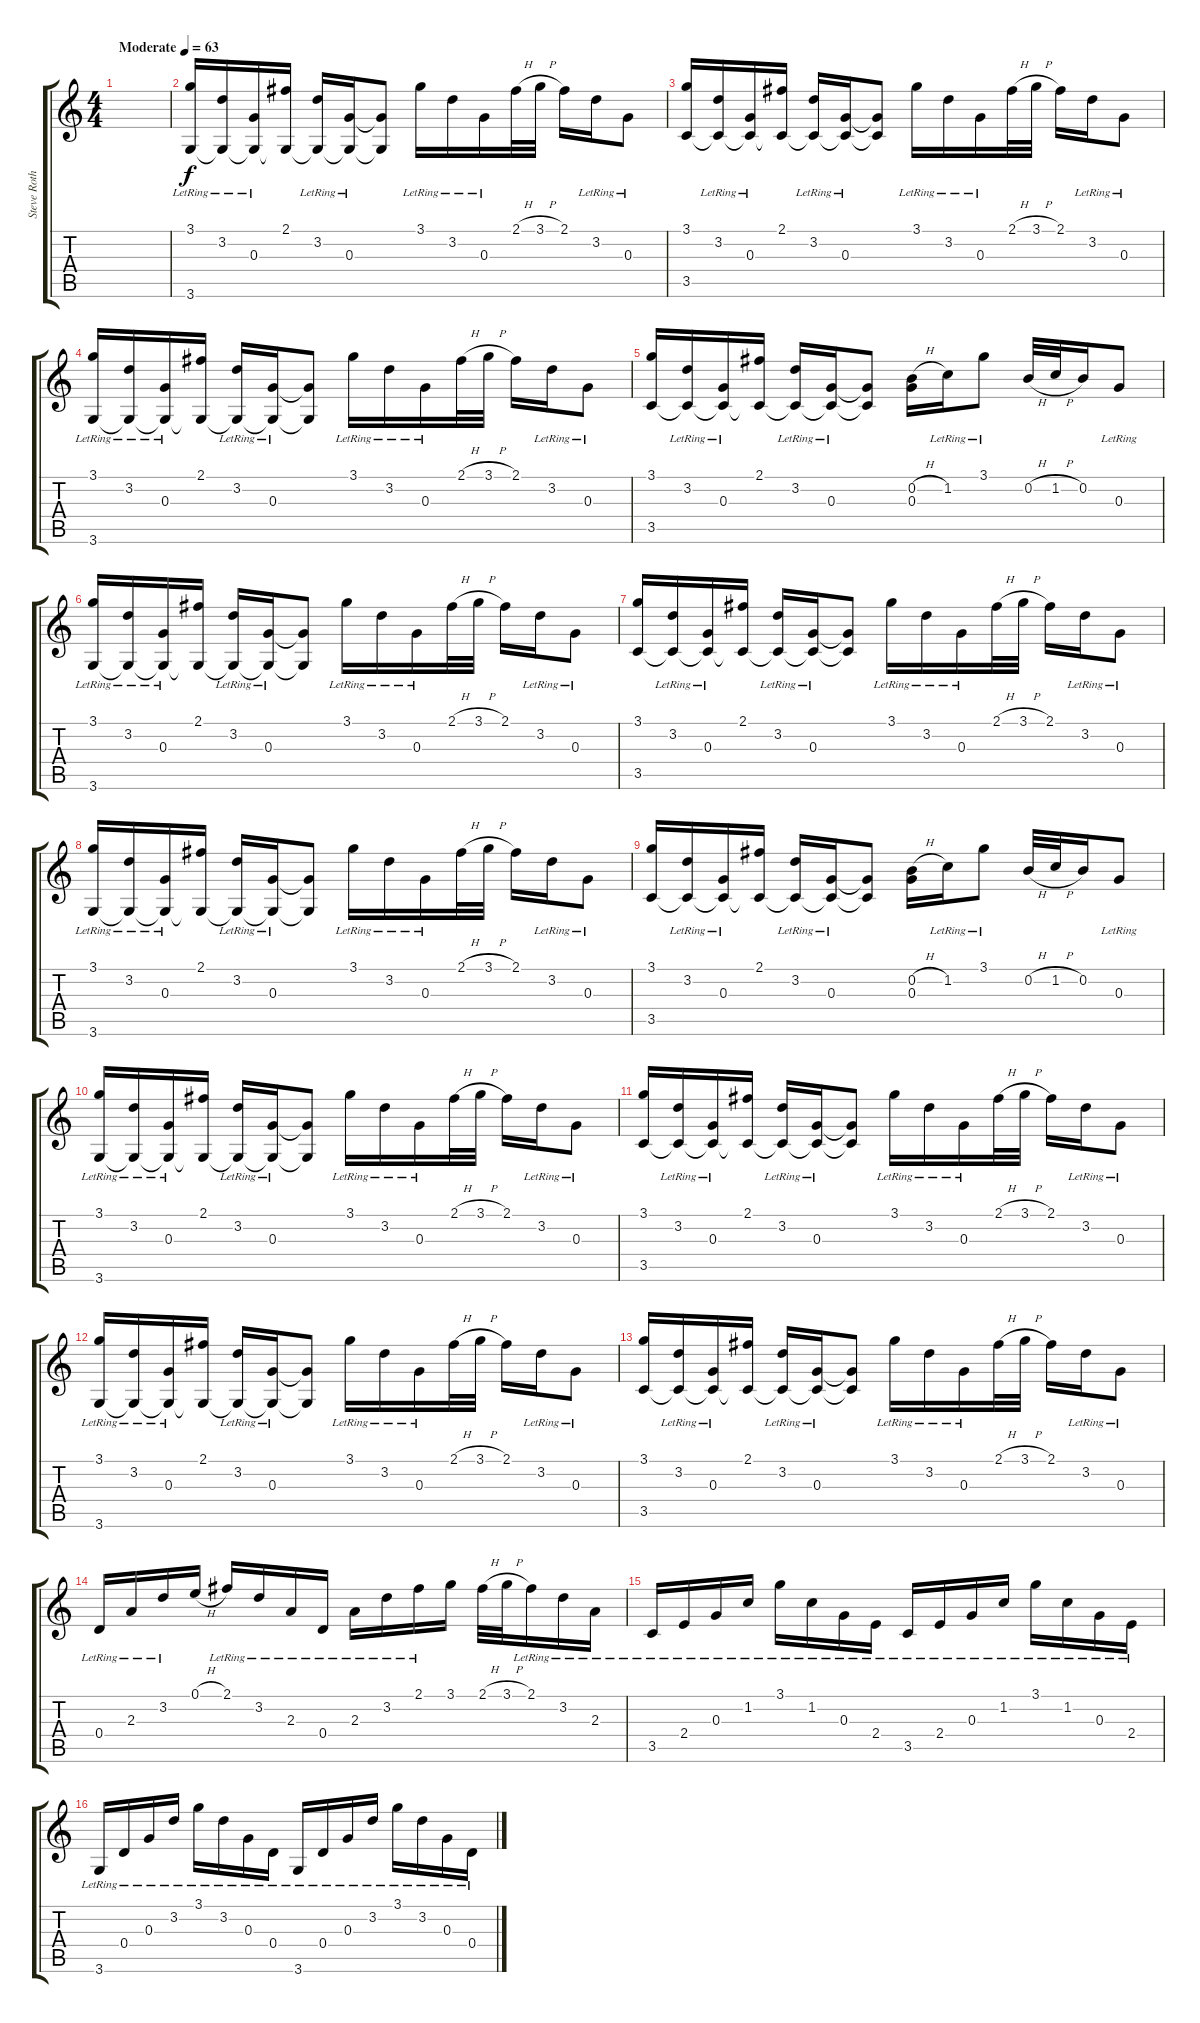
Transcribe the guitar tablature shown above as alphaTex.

\track ("Steve Rothery" "Steve Roth") {instrument electricguitarmuted}
\staff {score tabs}
\tuning (E4 B3 G3 D3 A2 E2) {hide}
\ts (4 4)
\tempo (63 "Moderate")
\clef g2
\ks c
|
(3.1{lr} 3.6).16 (3.2{lr} 3.6{t}).16 (0.3{lr} 3.6{t}).16 (2.1 3.6{t}).16 (3.2{lr} 3.6{t}).16 (0.3{lr} 3.6{t}).16 (0.3{t} 3.6{t}).8 3.1{lr}.16 3.2{lr}.16 0.3{lr}.16 2.1{h}.32 3.1{h}.32 2.1.16 3.2{lr}.16 0.3{lr}.8 |
(3.1 3.5).16 (3.2{lr} 3.5{t}).16 (0.3{lr} 3.5{t}).16 (2.1 3.5{t}).16 (3.2{lr} 3.5{t}).16 (0.3{lr} 3.5{t}).16 (0.3{t} 3.5{t}).8 3.1{lr}.16 3.2{lr}.16 0.3{lr}.16 2.1{h}.32 3.1{h}.32 2.1.16 3.2{lr}.16 0.3{lr}.8 |
(3.1{lr} 3.6).16 (3.2{lr} 3.6{t}).16 (0.3{lr} 3.6{t}).16 (2.1 3.6{t}).16 (3.2{lr} 3.6{t}).16 (0.3{lr} 3.6{t}).16 (0.3{t} 3.6{t}).8 3.1{lr}.16 3.2{lr}.16 0.3{lr}.16 2.1{h}.32 3.1{h}.32 2.1.16 3.2{lr}.16 0.3{lr}.8 |
(3.1 3.5).16 (3.2{lr} 3.5{t}).16 (0.3{lr} 3.5{t}).16 (2.1 3.5{t}).16 (3.2{lr} 3.5{t}).16 (0.3{lr} 3.5{t}).16 (0.3{t} 3.5{t}).8 (0.2{h} 0.3).16 1.2{lr}.16 3.1{lr}.8 0.2{h}.32 1.2{h}.32 0.2.16 0.3{lr}.8 |
(3.1{lr} 3.6).16 (3.2{lr} 3.6{t}).16 (0.3{lr} 3.6{t}).16 (2.1 3.6{t}).16 (3.2{lr} 3.6{t}).16 (0.3{lr} 3.6{t}).16 (0.3{t} 3.6{t}).8 3.1{lr}.16 3.2{lr}.16 0.3{lr}.16 2.1{h}.32 3.1{h}.32 2.1.16 3.2{lr}.16 0.3{lr}.8 |
(3.1 3.5).16 (3.2{lr} 3.5{t}).16 (0.3{lr} 3.5{t}).16 (2.1 3.5{t}).16 (3.2{lr} 3.5{t}).16 (0.3{lr} 3.5{t}).16 (0.3{t} 3.5{t}).8 3.1{lr}.16 3.2{lr}.16 0.3{lr}.16 2.1{h}.32 3.1{h}.32 2.1.16 3.2{lr}.16 0.3{lr}.8 |
(3.1{lr} 3.6).16 (3.2{lr} 3.6{t}).16 (0.3{lr} 3.6{t}).16 (2.1 3.6{t}).16 (3.2{lr} 3.6{t}).16 (0.3{lr} 3.6{t}).16 (0.3{t} 3.6{t}).8 3.1{lr}.16 3.2{lr}.16 0.3{lr}.16 2.1{h}.32 3.1{h}.32 2.1.16 3.2{lr}.16 0.3{lr}.8 |
(3.1 3.5).16 (3.2{lr} 3.5{t}).16 (0.3{lr} 3.5{t}).16 (2.1 3.5{t}).16 (3.2{lr} 3.5{t}).16 (0.3{lr} 3.5{t}).16 (0.3{t} 3.5{t}).8 (0.2{h} 0.3).16 1.2{lr}.16 3.1{lr}.8 0.2{h}.32 1.2{h}.32 0.2.16 0.3{lr}.8 |
(3.1{lr} 3.6).16 (3.2{lr} 3.6{t}).16 (0.3{lr} 3.6{t}).16 (2.1 3.6{t}).16 (3.2{lr} 3.6{t}).16 (0.3{lr} 3.6{t}).16 (0.3{t} 3.6{t}).8 3.1{lr}.16 3.2{lr}.16 0.3{lr}.16 2.1{h}.32 3.1{h}.32 2.1.16 3.2{lr}.16 0.3{lr}.8 |
(3.1 3.5).16 (3.2{lr} 3.5{t}).16 (0.3{lr} 3.5{t}).16 (2.1 3.5{t}).16 (3.2{lr} 3.5{t}).16 (0.3{lr} 3.5{t}).16 (0.3{t} 3.5{t}).8 3.1{lr}.16 3.2{lr}.16 0.3{lr}.16 2.1{h}.32 3.1{h}.32 2.1.16 3.2{lr}.16 0.3{lr}.8 |
(3.1{lr} 3.6).16 (3.2{lr} 3.6{t}).16 (0.3{lr} 3.6{t}).16 (2.1 3.6{t}).16 (3.2{lr} 3.6{t}).16 (0.3{lr} 3.6{t}).16 (0.3{t} 3.6{t}).8 3.1{lr}.16 3.2{lr}.16 0.3{lr}.16 2.1{h}.32 3.1{h}.32 2.1.16 3.2{lr}.16 0.3{lr}.8 |
(3.1 3.5).16 (3.2{lr} 3.5{t}).16 (0.3{lr} 3.5{t}).16 (2.1 3.5{t}).16 (3.2{lr} 3.5{t}).16 (0.3{lr} 3.5{t}).16 (0.3{t} 3.5{t}).8 3.1{lr}.16 3.2{lr}.16 0.3{lr}.16 2.1{h}.32 3.1{h}.32 2.1.16 3.2{lr}.16 0.3{lr}.8 |
0.4{lr}.16 2.3{lr}.16 3.2{lr}.16 0.1{h}.16 2.1{lr}.16 3.2{lr}.16 2.3{lr}.16 0.4{lr}.16 2.3{lr}.16 3.2{lr}.16 2.1{lr}.16 3.1.16 2.1{h}.32 3.1{h}.32 2.1{lr}.16 3.2{lr}.16 2.3{lr}.16 |
3.5{lr}.16 2.4{lr}.16 0.3{lr}.16 1.2{lr}.16 3.1{lr}.16 1.2{lr}.16 0.3{lr}.16 2.4{lr}.16 3.5{lr}.16 2.4{lr}.16 0.3{lr}.16 1.2{lr}.16 3.1{lr}.16 1.2{lr}.16 0.3{lr}.16 2.4{lr}.16 |
3.6{lr}.16 0.4{lr}.16 0.3{lr}.16 3.2{lr}.16 3.1{lr}.16 3.2{lr}.16 0.3{lr}.16 0.4{lr}.16 3.6{lr}.16 0.4{lr}.16 0.3{lr}.16 3.2{lr}.16 3.1{lr}.16 3.2{lr}.16 0.3{lr}.16 0.4{lr}.16
